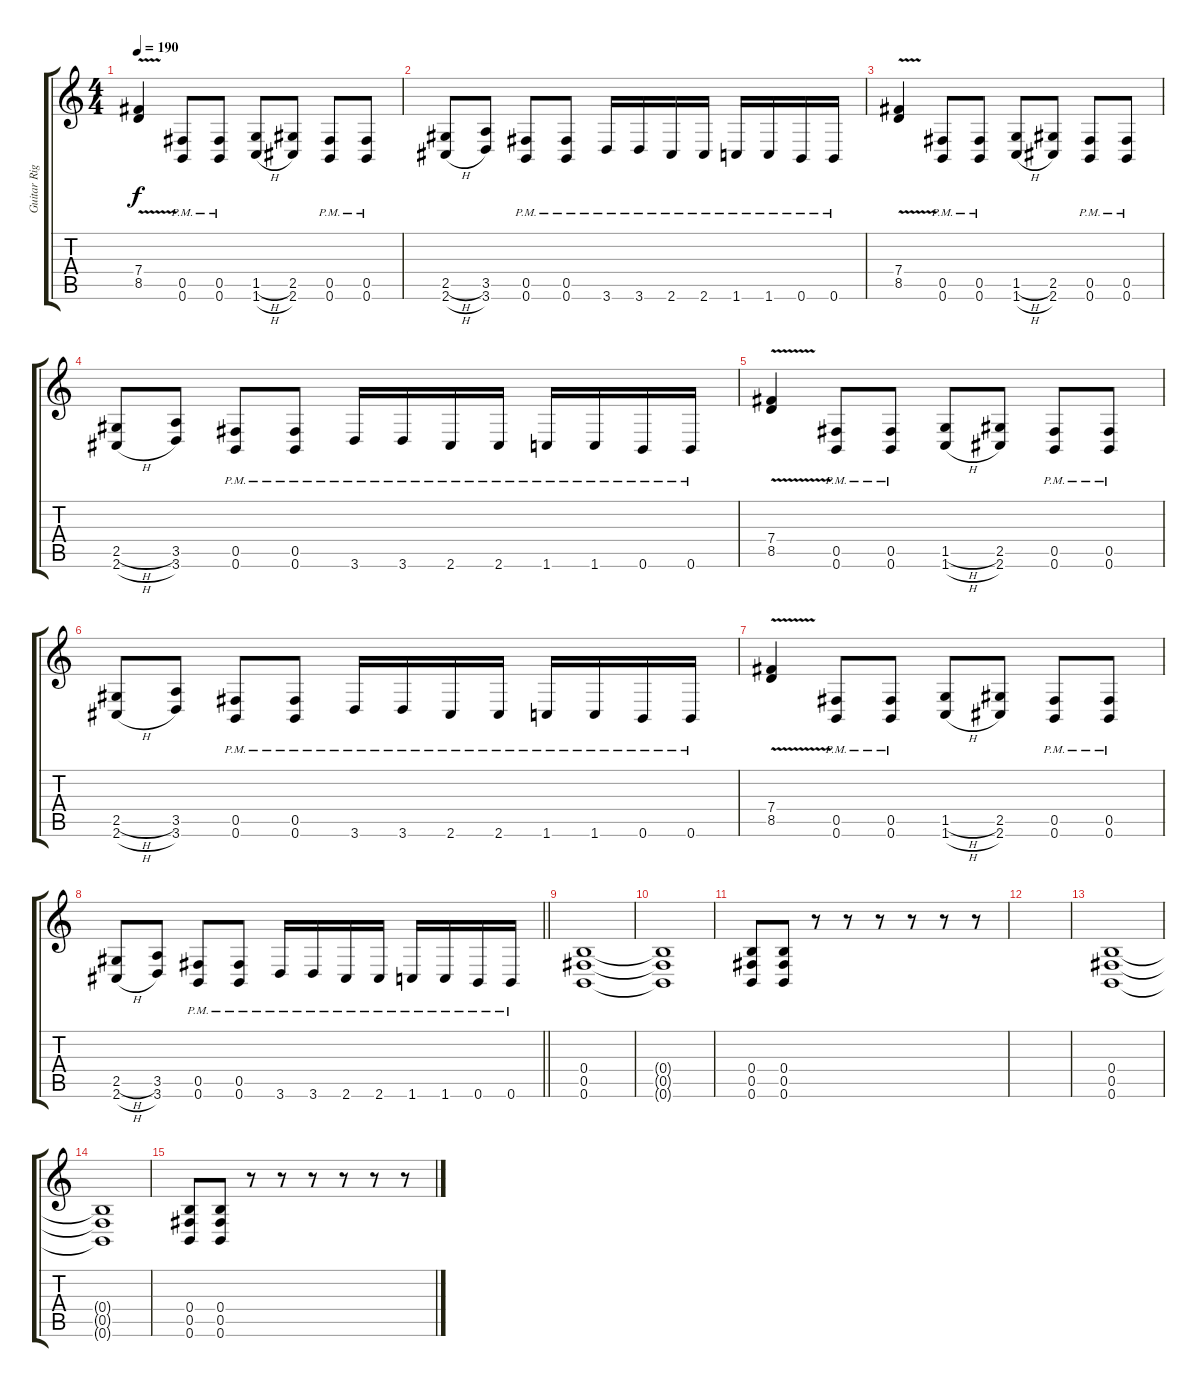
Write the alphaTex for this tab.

\track ("Guitar Right" "Guitar Rig") {instrument distortionguitar}
\staff {score tabs}
\tuning (Db4 Ab3 E3 B2 Gb2 B1) {hide}
\ts (4 4)
\tempo 190
\clef g2
\ks c
(7.4{v} 8.5{v}).4{dy f} (0.5{pm} 0.6{pm}).8 (0.5{pm} 0.6{pm}).8 (1.5{h} 1.6{h}).8 (2.5 2.6).8 (0.5{pm} 0.6{pm}).8 (0.5{pm} 0.6{pm}).8 |
(2.5{h} 2.6{h}).8 (3.5 3.6).8 (0.5{pm} 0.6{pm}).8 (0.5{pm} 0.6{pm}).8 3.6{pm}.16 3.6{pm}.16 2.6{pm}.16 2.6{pm}.16 1.6{pm}.16 1.6{pm}.16 0.6{pm}.16 0.6{pm}.16 |
(7.4{v} 8.5{v}).4 (0.5{pm} 0.6{pm}).8 (0.5{pm} 0.6{pm}).8 (1.5{h} 1.6{h}).8 (2.5 2.6).8 (0.5{pm} 0.6{pm}).8 (0.5{pm} 0.6{pm}).8 |
(2.5{h} 2.6{h}).8 (3.5 3.6).8 (0.5{pm} 0.6{pm}).8 (0.5{pm} 0.6{pm}).8 3.6{pm}.16 3.6{pm}.16 2.6{pm}.16 2.6{pm}.16 1.6{pm}.16 1.6{pm}.16 0.6{pm}.16 0.6{pm}.16 |
(7.4{v} 8.5{v}).4 (0.5{pm} 0.6{pm}).8 (0.5{pm} 0.6{pm}).8 (1.5{h} 1.6{h}).8 (2.5 2.6).8 (0.5{pm} 0.6{pm}).8 (0.5{pm} 0.6{pm}).8 |
(2.5{h} 2.6{h}).8 (3.5 3.6).8 (0.5{pm} 0.6{pm}).8 (0.5{pm} 0.6{pm}).8 3.6{pm}.16 3.6{pm}.16 2.6{pm}.16 2.6{pm}.16 1.6{pm}.16 1.6{pm}.16 0.6{pm}.16 0.6{pm}.16 |
(7.4{v} 8.5{v}).4 (0.5{pm} 0.6{pm}).8 (0.5{pm} 0.6{pm}).8 (1.5{h} 1.6{h}).8 (2.5 2.6).8 (0.5{pm} 0.6{pm}).8 (0.5{pm} 0.6{pm}).8 |
\barLineRight lightlight
(2.5{h} 2.6{h}).8 (3.5 3.6).8 (0.5{pm} 0.6{pm}).8 (0.5{pm} 0.6{pm}).8 3.6{pm}.16 3.6{pm}.16 2.6{pm}.16 2.6{pm}.16 1.6{pm}.16 1.6{pm}.16 0.6{pm}.16 0.6{pm}.16 |
\section ("" "")
(0.4 0.5 0.6).1{volume 13 balance 8} |
(0.4{t} 0.5{t} 0.6{t}).1 |
(0.4 0.5 0.6).8 (0.4 0.5 0.6).8 r.8 r.8 r.8 r.8 r.8 r.8 |
|
(0.4 0.5 0.6).1 |
(0.4{t} 0.5{t} 0.6{t}).1 |
(0.4 0.5 0.6).8 (0.4 0.5 0.6).8 r.8 r.8 r.8 r.8 r.8 r.8
